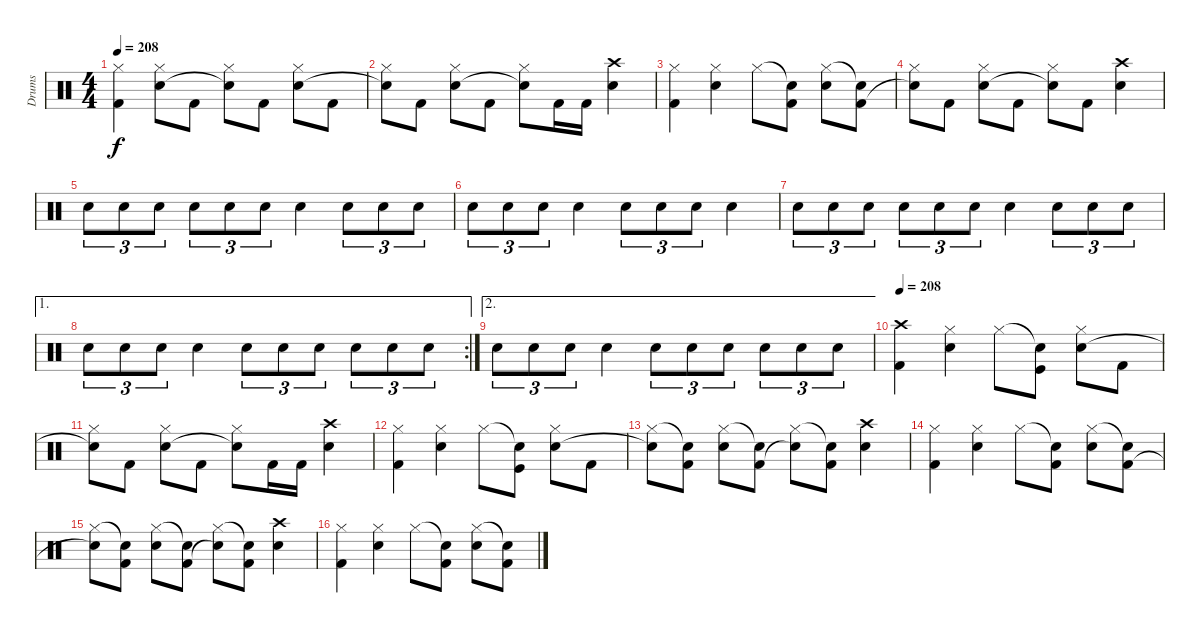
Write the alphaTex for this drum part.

\track ("Drums" "Drums") {instrument percussion}
\staff {score}
\articulation defaults
\ts (4 4)
\tempo 208
\clef neutral
\ks c
("Hi-Hat (closed)" "Kick (hit) 2").4{dy f} ("Hi-Hat (closed)" "Snare (hit) 2").8 "Kick (hit) 2".8 ("Hi-Hat (closed)" "Snare (hit)"{t}).8 "Kick (hit) 2".8 ("Hi-Hat (closed)" "Snare (hit) 2").8 "Kick (hit) 2".8 |
("Hi-Hat (closed)" "Snare (hit)"{t}).8 "Kick (hit) 2".8 ("Hi-Hat (closed)" "Snare (hit) 2").8 "Kick (hit) 2".8 ("Hi-Hat (closed)" "Snare (hit)"{t}).8 "Kick (hit) 2".16 "Kick (hit) 2".16 ("Crash high (hit)" "Snare (hit) 2").4 |
("Hi-Hat (closed)" "Kick (hit) 2").4 ("Hi-Hat (closed)" "Snare (hit) 2").4 "Hi-Hat (closed)".8 ("Snare (hit)"{t} "Kick (hit) 2").8 ("Hi-Hat (closed)" "Snare (hit) 2").8 ("Snare (hit)"{t} "Kick (hit) 2").8 |
("Hi-Hat (closed)" "Snare (hit)"{t}).8 "Kick (hit) 2".8 ("Hi-Hat (closed)" "Snare (hit) 2").8 "Kick (hit) 2".8 ("Hi-Hat (closed)" "Snare (hit)"{t}).8 "Kick (hit) 2".8 ("Crash high (hit)" "Snare (hit) 2").4 |
"Snare (hit) 2".8{tu (3 2)} "Snare (hit) 2".8{tu (3 2)} "Snare (hit) 2".8{tu (3 2)} "Snare (hit) 2".8{tu (3 2)} "Snare (hit) 2".8{tu (3 2)} "Snare (hit) 2".8{tu (3 2)} "Snare (hit) 2".4 "Snare (hit) 2".8{tu (3 2)} "Snare (hit) 2".8{tu (3 2)} "Snare (hit) 2".8{tu (3 2)} |
"Snare (hit) 2".8{tu (3 2)} "Snare (hit) 2".8{tu (3 2)} "Snare (hit) 2".8{tu (3 2)} "Snare (hit) 2".4 "Snare (hit) 2".8{tu (3 2)} "Snare (hit) 2".8{tu (3 2)} "Snare (hit) 2".8{tu (3 2)} "Snare (hit) 2".4 |
"Snare (hit) 2".8{tu (3 2)} "Snare (hit) 2".8{tu (3 2)} "Snare (hit) 2".8{tu (3 2)} "Snare (hit) 2".8{tu (3 2)} "Snare (hit) 2".8{tu (3 2)} "Snare (hit) 2".8{tu (3 2)} "Snare (hit) 2".4 "Snare (hit) 2".8{tu (3 2)} "Snare (hit) 2".8{tu (3 2)} "Snare (hit) 2".8{tu (3 2)} |
\ae 1
\rc 2 "Snare (hit) 2".8{tu (3 2)} "Snare (hit) 2".8{tu (3 2)} "Snare (hit) 2".8{tu (3 2)} "Snare (hit) 2".4 "Snare (hit) 2".8{tu (3 2)} "Snare (hit) 2".8{tu (3 2)} "Snare (hit) 2".8{tu (3 2)} "Snare (hit) 2".8{tu (3 2)} "Snare (hit) 2".8{tu (3 2)} "Snare (hit) 2".8{tu (3 2)}
|
\ae 2 "Snare (hit) 2".8{tu (3 2)} "Snare (hit) 2".8{tu (3 2)} "Snare (hit) 2".8{tu (3 2)} "Snare (hit) 2".4 "Snare (hit) 2".8{tu (3 2)} "Snare (hit) 2".8{tu (3 2)} "Snare (hit) 2".8{tu (3 2)} "Snare (hit) 2".8{tu (3 2)} "Snare (hit) 2".8{tu (3 2)} "Snare (hit) 2".8{tu (3 2)}
|
\tempo 208
("Crash high (hit)" "Kick (hit) 2").4 ("Hi-Hat (closed)" "Snare (hit) 2").4 "Hi-Hat (closed)".8 ("Snare (hit)"{t} "Kick (hit)").8 ("Hi-Hat (closed)" "Snare (hit) 2").8 "Kick (hit) 2".8 |
("Hi-Hat (closed)" "Snare (hit)"{t}).8 "Kick (hit) 2".8 ("Hi-Hat (closed)" "Snare (hit) 2").8 "Kick (hit) 2".8 ("Hi-Hat (closed)" "Snare (hit)"{t}).8 "Kick (hit) 2".16 "Kick (hit) 2".16 ("Crash high (hit)" "Snare (hit) 2").4 |
("Hi-Hat (closed)" "Kick (hit) 2").4 ("Hi-Hat (closed)" "Snare (hit) 2").4 "Hi-Hat (closed)".8 ("Snare (hit)"{t} "Kick (hit)").8 ("Hi-Hat (closed)" "Snare (hit) 2").8 "Kick (hit) 2".8 |
("Hi-Hat (closed)" "Snare (hit)"{t}).8 ("Snare (hit)"{t} "Kick (hit) 2").8 ("Hi-Hat (closed)" "Snare (hit) 2").8 ("Snare (hit)"{t} "Kick (hit) 2").8 ("Hi-Hat (closed)" "Snare (hit)"{t}).8 ("Snare (hit)"{t} "Kick (hit) 2").8 ("Crash high (hit)" "Snare (hit) 2").4 |
("Hi-Hat (closed)" "Kick (hit) 2").4 ("Hi-Hat (closed)" "Snare (hit) 2").4 "Hi-Hat (closed)".8 ("Snare (hit)"{t} "Kick (hit) 2").8 ("Hi-Hat (closed)" "Snare (hit) 2").8 ("Snare (hit)"{t} "Kick (hit) 2").8 |
("Hi-Hat (closed)" "Snare (hit)"{t}).8 ("Snare (hit)"{t} "Kick (hit) 2").8 ("Hi-Hat (closed)" "Snare (hit) 2").8 ("Snare (hit)"{t} "Kick (hit) 2").8 ("Hi-Hat (closed)" "Snare (hit)"{t}).8 ("Snare (hit)"{t} "Kick (hit) 2").8 ("Crash high (hit)" "Snare (hit) 2").4 |
("Hi-Hat (closed)" "Kick (hit) 2").4 ("Hi-Hat (closed)" "Snare (hit) 2").4 "Hi-Hat (closed)".8 ("Snare (hit)"{t} "Kick (hit) 2").8 ("Hi-Hat (closed)" "Snare (hit) 2").8 ("Snare (hit)"{t} "Kick (hit) 2").8
